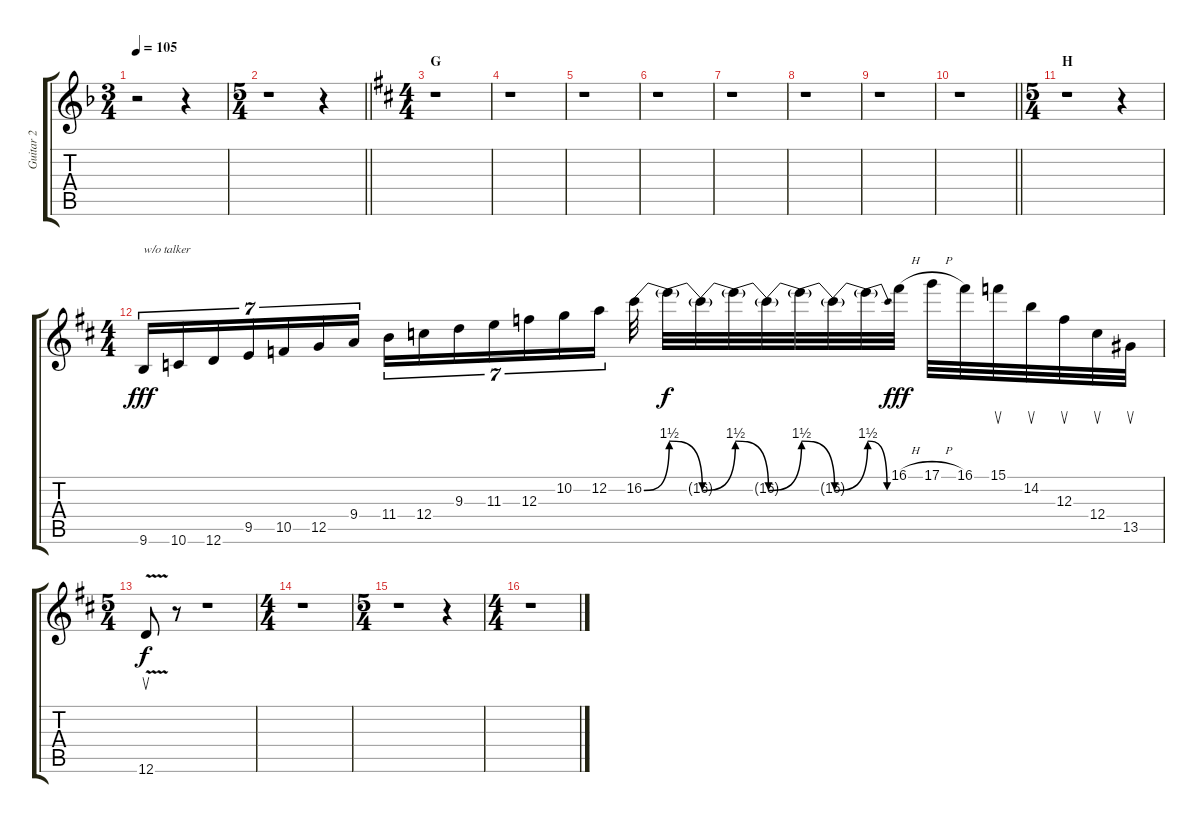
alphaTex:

\track ("Guitar 2" "Guitar 2") {instrument overdrivenguitar}
\staff {score tabs}
\tuning (D4 A3 F3 C3 G2 D2) {hide}
\ts (3 4)
\tempo 105
\clef g2
\ks dminor
r.2{dy f} r.4 |
\ts (5 4)
\barLineRight lightlight
r.1 r.4 |
\ts (4 4)
\section ("" "G")
\ks bminor
r.1 |
r.1 |
r.1 |
r.1 |
r.1 |
r.1 |
r.1 |
\barLineRight lightlight
r.1 |
\ts (5 4)
\section ("" "H")
r.1 r.4 |
\ts (4 4)
\ks d
9.6.16{tu (7 4) txt "w/o talker" dy fff} 10.6.16{tu (7 4)} 12.6.16{tu (7 4)} 9.5.16{tu (7 4)} 10.5.16{tu (7 4)} 12.5.16{tu (7 4)} 9.4.16{tu (7 4)} 11.4.16{tu (7 4)} 12.4.16{tu (7 4)} 9.3.16{tu (7 4)} 11.3.16{tu (7 4)} 12.3.16{tu (7 4)} 10.2.16{tu (7 4)} 12.2.16{tu (7 4)} 16.2{be (bend 0 0 60 6)}.32 16.2{be (release 0 6 60 0) t}.32{dy f} 16.2{be (bend 0 0 60 6) t}.32 16.2{be (release 0 6 60 0) t}.32 16.2{be (bend 0 0 60 6) t}.32 16.2{be (release 0 6 60 0) t}.32 16.2{be (bend 0 0 60 6) t}.32 16.2{be (release 0 6 60 0) t}.32 16.1{h}.32{dy fff} 17.1{h}.32 16.1.32 15.1.32{su} 14.2.32{su} 12.3.32{su} 12.4.32{su} 13.5.32{su} |
\ts (5 4)
\ks bminor
12.6{v}.8{su dy f} r.8 r.1 |
\ts (4 4)
r.1 |
\ts (5 4)
r.1 r.4 |
\ts (4 4)
r.1
